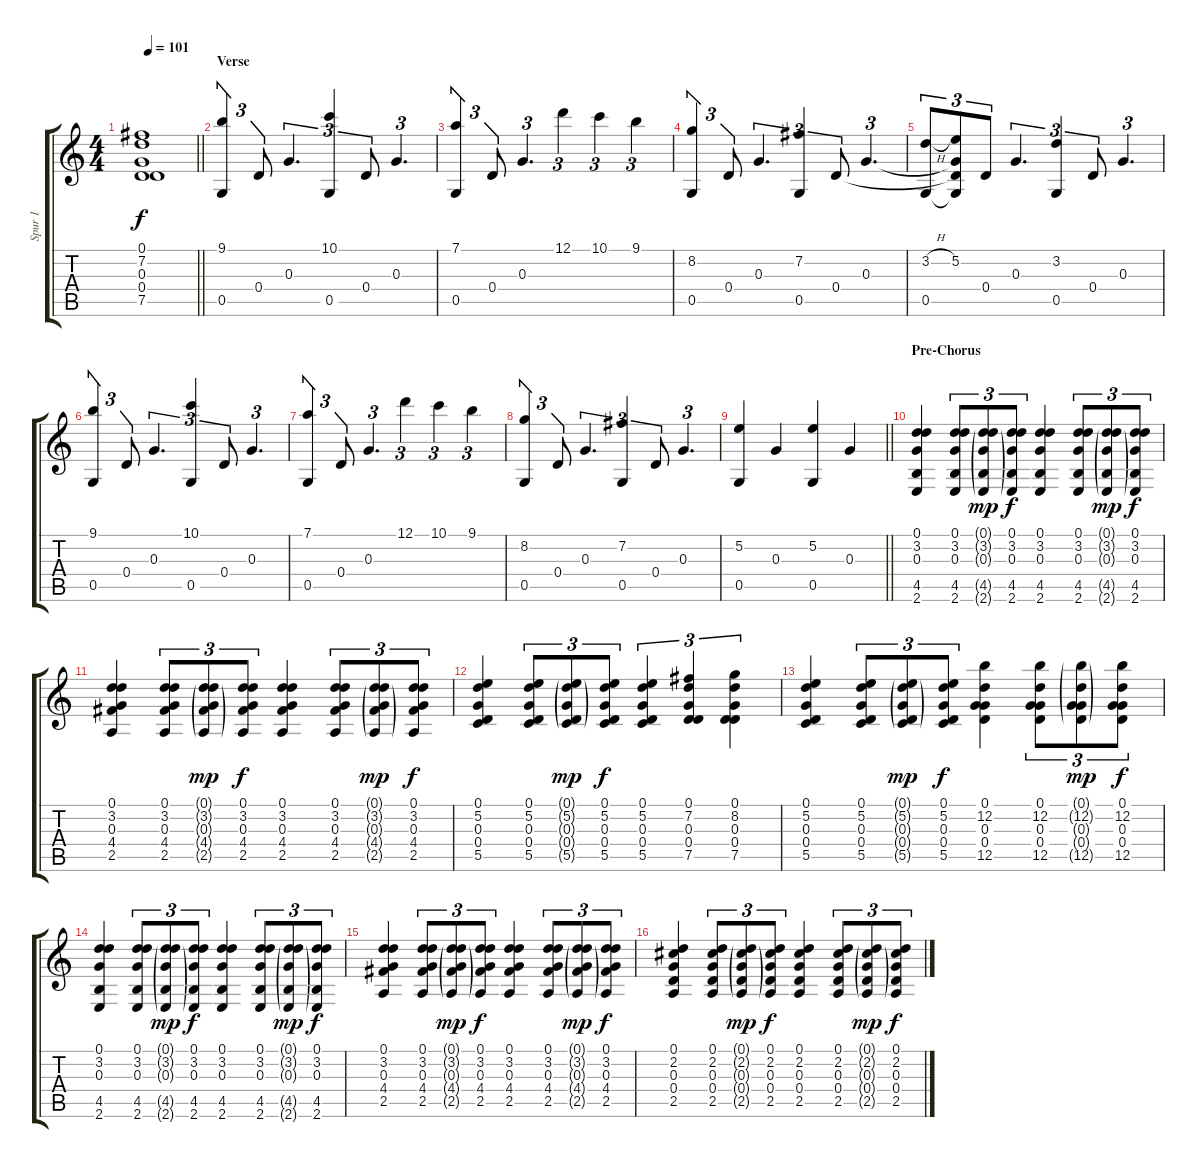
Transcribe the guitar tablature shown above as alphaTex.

\track ("Spur 1" "Spur 1") {instrument acousticguitarsteel}
\staff {score tabs}
\tuning (D4 B3 G3 D3 G2 D2) {hide}
\ts (4 4)
\tempo 101
\clef g2
\barLineRight lightlight
\ks c
(0.1{t} 7.2{t} 0.3{t} 0.4{t} 7.5{t}).1{dy f} |
\section ("" "Verse")
(9.1 0.5).4{tu (3 2)} 0.4.8{tu (3 2)} 0.3.4{d tu (3 2)} (10.1 0.5).4{tu (3 2)} 0.4.8{tu (3 2)} 0.3.4{d tu (3 2)} |
(7.1 0.5).4{tu (3 2)} 0.4.8{tu (3 2)} 0.3.4{d tu (3 2)} 12.1.4{tu (3 2)} 10.1.4{tu (3 2)} 9.1.4{tu (3 2)} |
(8.2 0.5).4{tu (3 2)} 0.4.8{tu (3 2)} 0.3.4{d tu (3 2)} (7.2 0.5).4{tu (3 2)} 0.4.8{tu (3 2)} 0.3.4{d tu (3 2)} |
(3.2{h} 0.5).8{tu (3 2)} (5.2 0.3{t} 0.4{t} 0.5{t}).8{tu (3 2)} 0.4.8{tu (3 2)} 0.3.4{d tu (3 2)} (3.2 0.5).4{tu (3 2)} 0.4.8{tu (3 2)} 0.3.4{d tu (3 2)} |
(9.1 0.5).4{tu (3 2)} 0.4.8{tu (3 2)} 0.3.4{d tu (3 2)} (10.1 0.5).4{tu (3 2)} 0.4.8{tu (3 2)} 0.3.4{d tu (3 2)} |
(7.1 0.5).4{tu (3 2)} 0.4.8{tu (3 2)} 0.3.4{d tu (3 2)} 12.1.4{tu (3 2)} 10.1.4{tu (3 2)} 9.1.4{tu (3 2)} |
(8.2 0.5).4{tu (3 2)} 0.4.8{tu (3 2)} 0.3.4{d tu (3 2)} (7.2 0.5).4{tu (3 2)} 0.4.8{tu (3 2)} 0.3.4{d tu (3 2)} |
\barLineRight lightlight
(5.2 0.5).4 0.3.4 (5.2 0.5).4 0.3.4 |
\section ("" "Pre-Chorus")
(0.1 3.2 0.3 4.5 2.6).4 (0.1 3.2 0.3 4.5 2.6).8{tu (3 2)} (0.1{g} 3.2{g} 0.3{g} 4.5{g} 2.6{g}).8{tu (3 2) dy mp} (0.1 3.2 0.3 4.5 2.6).8{tu (3 2) dy f} (0.1 3.2 0.3 4.5 2.6).4 (0.1 3.2 0.3 4.5 2.6).8{tu (3 2)} (0.1{g} 3.2{g} 0.3{g} 4.5{g} 2.6{g}).8{tu (3 2) dy mp} (0.1 3.2 0.3 4.5 2.6).8{tu (3 2) dy f} |
(0.1 3.2 0.3 4.4 2.5).4 (0.1 3.2 0.3 4.4 2.5).8{tu (3 2)} (0.1{g} 3.2{g} 0.3{g} 4.4{g} 2.5{g}).8{tu (3 2) dy mp} (0.1 3.2 0.3 4.4 2.5).8{tu (3 2) dy f} (0.1 3.2 0.3 4.4 2.5).4 (0.1 3.2 0.3 4.4 2.5).8{tu (3 2)} (0.1{g} 3.2{g} 0.3{g} 4.4{g} 2.5{g}).8{tu (3 2) dy mp} (0.1 3.2 0.3 4.4 2.5).8{tu (3 2) dy f} |
(0.1 5.2 0.3 0.4 5.5).4 (0.1 5.2 0.3 0.4 5.5).8{tu (3 2)} (0.1{g} 5.2{g} 0.3{g} 0.4{g} 5.5{g}).8{tu (3 2) dy mp} (0.1 5.2 0.3 0.4 5.5).8{tu (3 2) dy f} (0.1 5.2 0.3 0.4 5.5).4{tu (3 2)} (0.1 7.2 0.3 0.4 7.5).4{tu (3 2)} (0.1 8.2 0.3 0.4 7.5).4{tu (3 2)} |
(0.1 5.2 0.3 0.4 5.5).4 (0.1 5.2 0.3 0.4 5.5).8{tu (3 2)} (0.1{g} 5.2{g} 0.3{g} 0.4{g} 5.5{g}).8{tu (3 2) dy mp} (0.1 5.2 0.3 0.4 5.5).8{tu (3 2) dy f} (0.1 12.2 0.3 0.4 12.5).4 (0.1 12.2 0.3 0.4 12.5).8{tu (3 2)} (0.1{g} 12.2{g} 0.3{g} 0.4{g} 12.5{g}).8{tu (3 2) dy mp} (0.1 12.2 0.3 0.4 12.5).8{tu (3 2) dy f} |
(0.1 3.2 0.3 4.5 2.6).4 (0.1 3.2 0.3 4.5 2.6).8{tu (3 2)} (0.1{g} 3.2{g} 0.3{g} 4.5{g} 2.6{g}).8{tu (3 2) dy mp} (0.1 3.2 0.3 4.5 2.6).8{tu (3 2) dy f} (0.1 3.2 0.3 4.5 2.6).4 (0.1 3.2 0.3 4.5 2.6).8{tu (3 2)} (0.1{g} 3.2{g} 0.3{g} 4.5{g} 2.6{g}).8{tu (3 2) dy mp} (0.1 3.2 0.3 4.5 2.6).8{tu (3 2) dy f} |
(0.1 3.2 0.3 4.4 2.5).4 (0.1 3.2 0.3 4.4 2.5).8{tu (3 2)} (0.1{g} 3.2{g} 0.3{g} 4.4{g} 2.5{g}).8{tu (3 2) dy mp} (0.1 3.2 0.3 4.4 2.5).8{tu (3 2) dy f} (0.1 3.2 0.3 4.4 2.5).4 (0.1 3.2 0.3 4.4 2.5).8{tu (3 2)} (0.1{g} 3.2{g} 0.3{g} 4.4{g} 2.5{g}).8{tu (3 2) dy mp} (0.1 3.2 0.3 4.4 2.5).8{tu (3 2) dy f} |
(0.1 2.2 0.3 0.4 2.5).4 (0.1 2.2 0.3 0.4 2.5).8{tu (3 2)} (0.1{g} 2.2{g} 0.3{g} 0.4{g} 2.5{g}).8{tu (3 2) dy mp} (0.1 2.2 0.3 0.4 2.5).8{tu (3 2) dy f} (0.1 2.2 0.3 0.4 2.5).4 (0.1 2.2 0.3 0.4 2.5).8{tu (3 2)} (0.1{g} 2.2{g} 0.3{g} 0.4{g} 2.5{g}).8{tu (3 2) dy mp} (0.1 2.2 0.3 0.4 2.5).8{tu (3 2) dy f}
